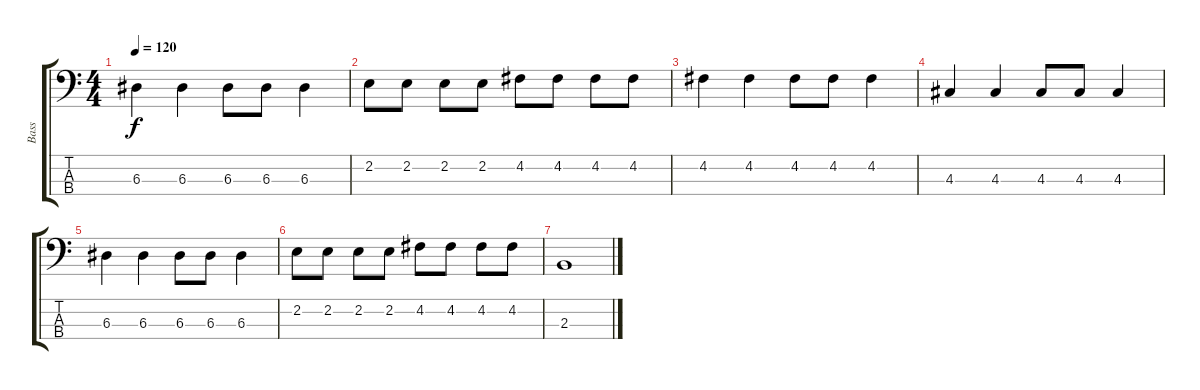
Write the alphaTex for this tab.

\track ("Bass" "Bass") {instrument slapbass1}
\staff {score tabs}
\tuning (G2 D2 A1 E1) {hide}
\ts (4 4)
\tempo 120
\clef f4
\ks c
6.3.4{dy f} 6.3.4 6.3.8 6.3.8 6.3.4 |
2.2.8 2.2.8 2.2.8 2.2.8 4.2.8 4.2.8 4.2.8 4.2.8 |
4.2.4{volume 8} 4.2.4 4.2.8 4.2.8 4.2.4 |
4.3.4 4.3.4 4.3.8 4.3.8 4.3.4 |
6.3.4 6.3.4 6.3.8 6.3.8 6.3.4 |
2.2.8 2.2.8 2.2.8 2.2.8 4.2.8 4.2.8 4.2.8 4.2.8 |
2.3.1
